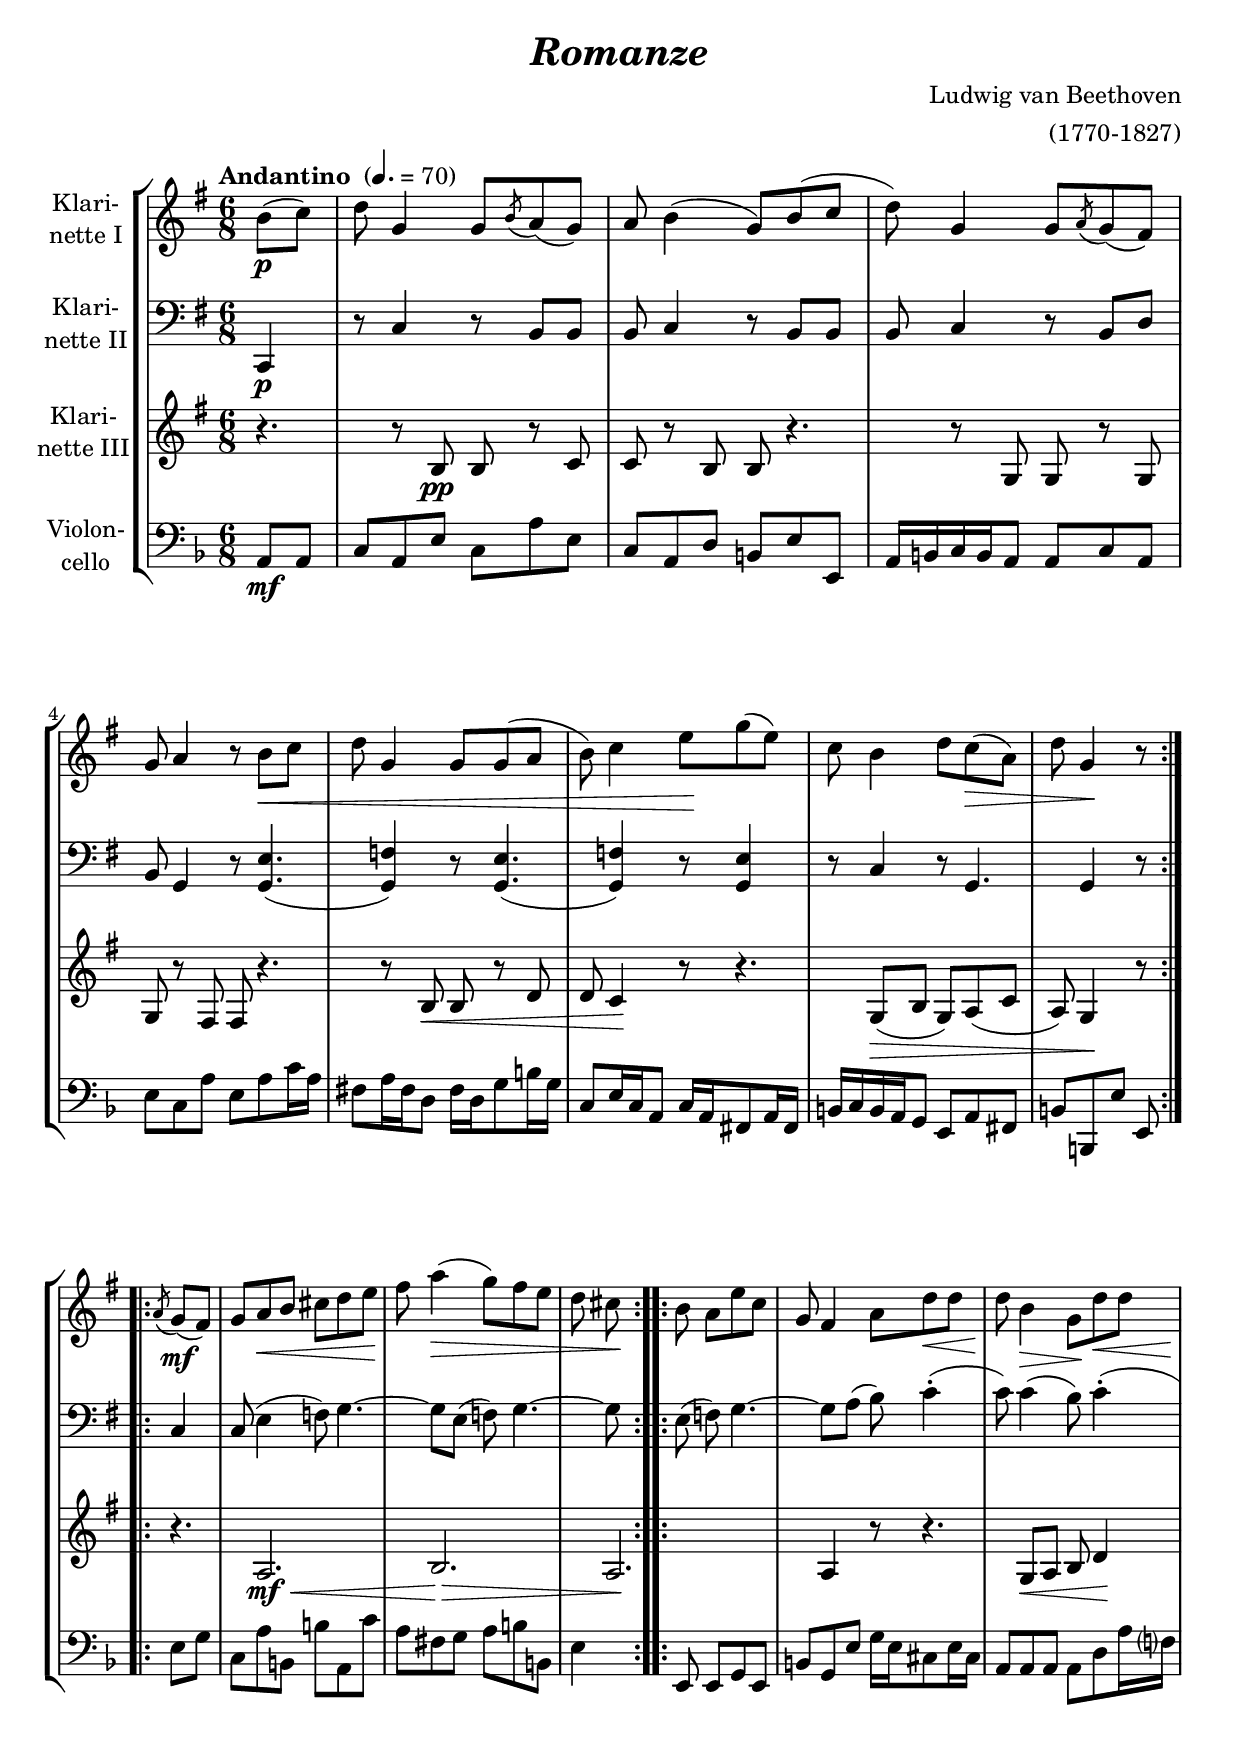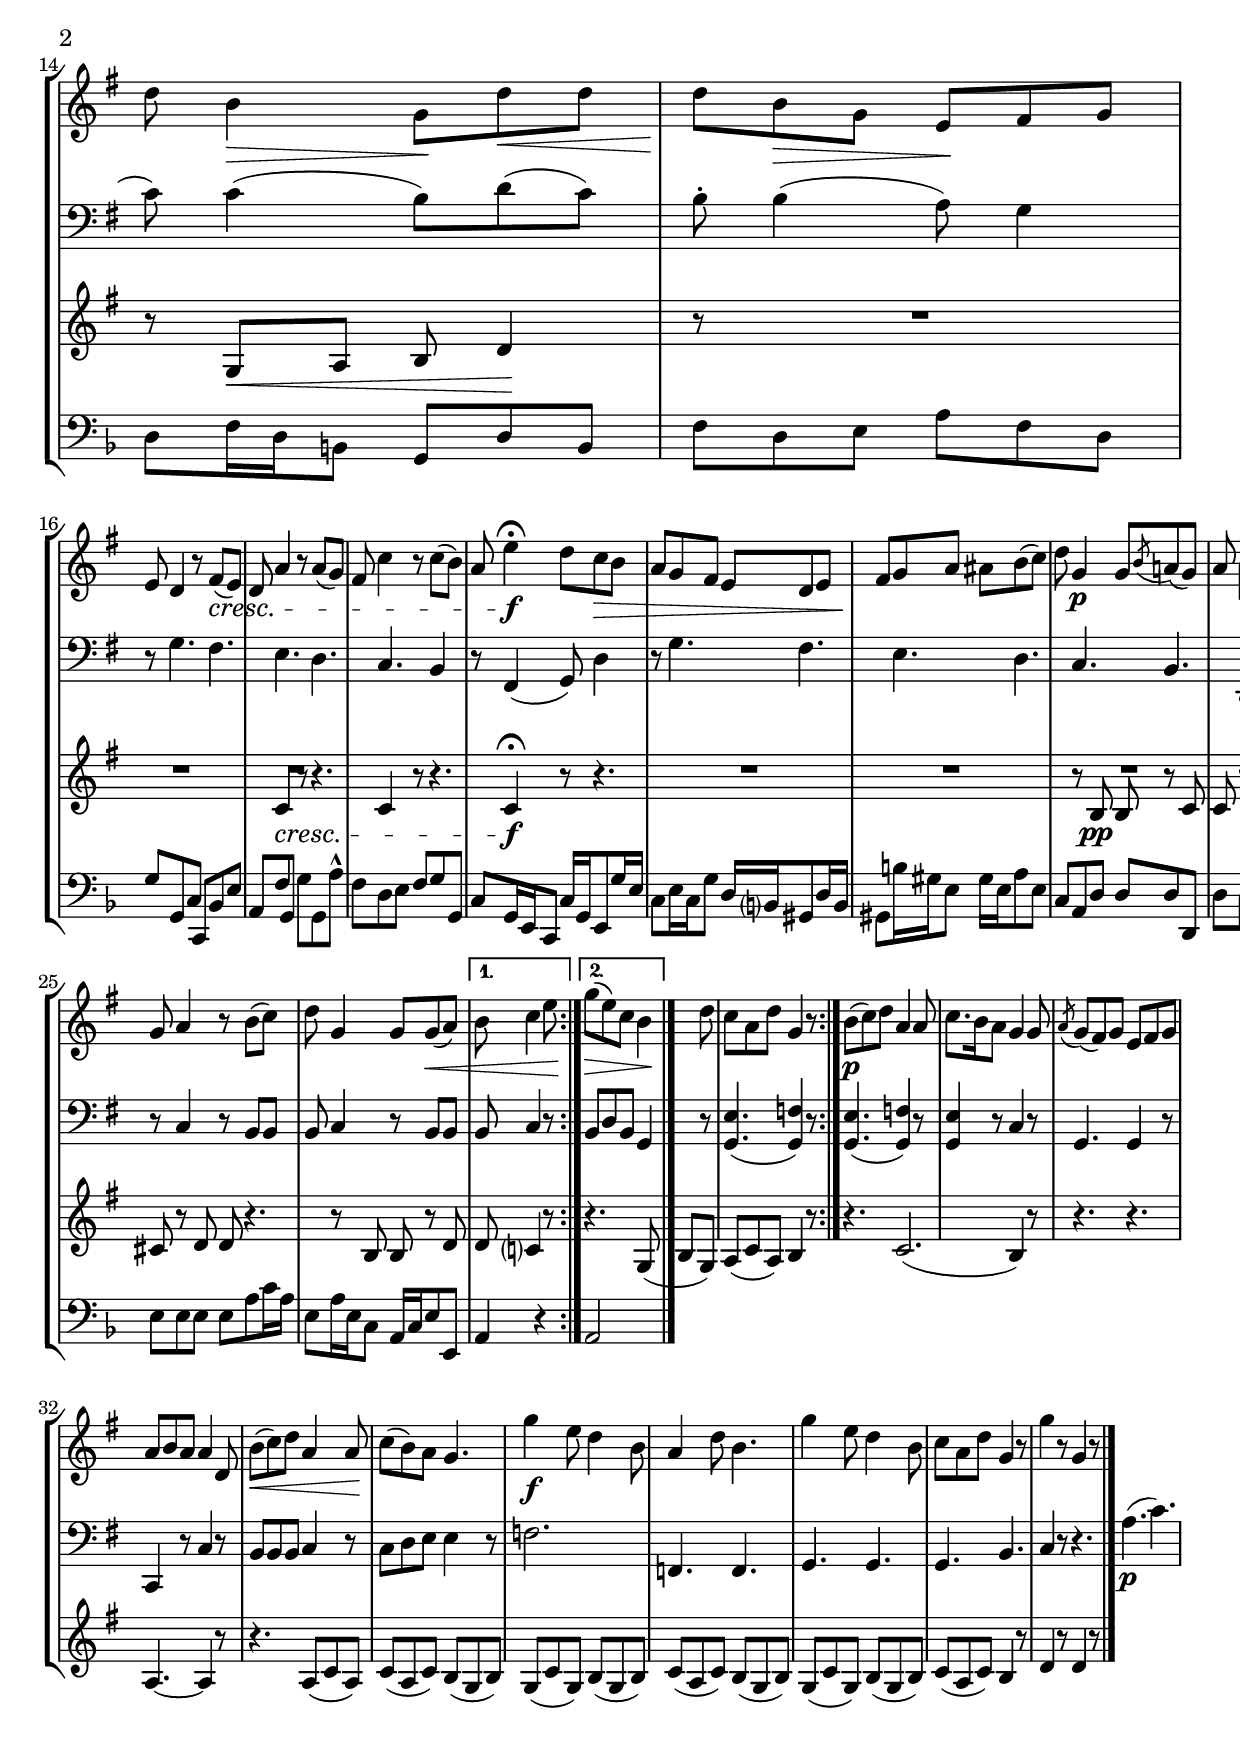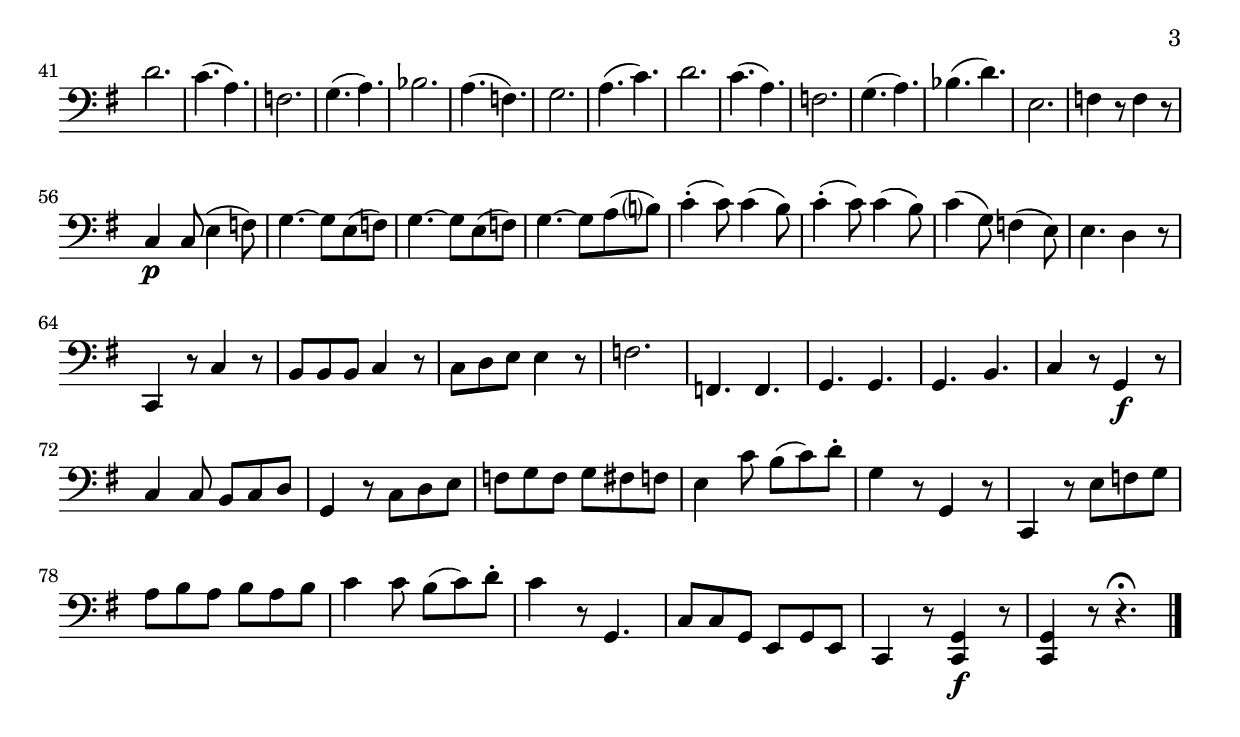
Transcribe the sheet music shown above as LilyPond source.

\version "2.18.2"
\include "deutsch.ly"
  
#(set-global-staff-size 21.025)

\header {
  title     = \markup \bold \italic "Romanze"
  composer  = "Ludwig van Beethoven"
  arranger  = "(1770-1827)"
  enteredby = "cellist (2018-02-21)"
%  piece     = ""
}

voiceconsts = {
  \key g \major
  \time 6/8
  \clef "treble"
%  \numericTimeSignature
  \compressFullBarRests
  % Set default beaming for all staves
% \set Timing.beamExceptions = #'()
% \set Timing.baseMoment     = #(ly:make-moment 1 4)
% \set Timing.beatStructure  = #'(1 1 1)
  \tempo "Andantino " 4.=70
}

micl = "clarinet"
mifl = "flute"
miob = "oboe"
mifh = "french horn"
misx = "tenor sax"
mist = "string ensemble 1"
miba = "cello"

va = \relative c'' {
  \voiceconsts

  \repeat volta 2 {
    \partial 4. h8(\p c) d
    g,4 g8 \acciaccatura h a( g) a
    h4( g8) h( c d)
    g,4 g8 \acciaccatura a g( fis) g

    a4 r8 h\< c d
    g,4 g8 g( a h)
    c4 e8\! g( e) c
    h4 d8 c(\> a) d

    g,4\! r8
  }
  \repeat volta 2 {
    \acciaccatura a g(\mf fis) g
    a\< h cis d e fis\!
    a4(\> g8) fis e d
    cis\! h a e' cis g
    fis4 a8 d\< d d\!

    h4\> g8\! d'\< d d\!
    h4\> g8\! d'\< d d\!
    h\> g e\! fis g e
    d4 r8 fis(\cresc e) d
    a'4 r8 a( g) fis

    c'4 r8 c( h) a
    e'4\fermata\f d8 c\> h a
    g fis e d e fis\!
    g a ais h( c) d
    g,4\p g8 \acciaccatura h a!( g) a

    h4 g8 h( c) d
    g,4 g8 \acciaccatura a g( fis) g
    a4 r8 h( c) d
    g,4 g8 g(\< a) h

    c4 e8\! g(\> e) c
    h4\! d8 c a d
    g,4 r8
  }
  h(\p c) d
  a4 a8 c8. h16 a8
  g4 g8 \acciaccatura a g( fis) g

  e fis g a h a
  a4 d,8 h'(\< c) d
  a4 a8\! c( h) a
  g4. g'4\f e8
  d4 h8 a4 d8

  h4. g'4 e8
  d4 h8 c a d
  g,4 r8 g'4 r8
  g,4 r8 \bar "|."
}

\include "v2.ily"
vc = \relative c' {
  \voiceconsts
  
  \repeat volta 2 {
    \partial 4. r4.
    r8 h\pp h r c c
    r h h r4.
    r8 g g r g g

    r fis fis r4.
    r8 h\< h r d d
    c4\! r8 r4.
    g8(\> h g) a( c a)

    g4\! r8
  }
  \repeat volta 2 {
    \grace s8 r4.
    a2.\mf\<
    h\!\>
    a\!
    a4 r8 r4.

    g8\< a h d4\! r8
    g,\< a h d4\! r8
    R2.*2
    c4\cresc r8 r4.

    c4 r8 r4.
    c4\fermata\f r8 r4.
    R2.*2
    r8 h\pp h r c c

    r h h r4.
    r8 h h r cis cis
    r d d r4.
    r8 h h r d d

    c?4 r8 r4.
    g8( h g) a( c a)
    h4 r8
  }
  r4.
  c2.(
  h4) r8 r4.

  r a~
  a4 r8 r4.
  a8( c a) c( a c)
  h( g h) g( c g)
  h( g h) c( a c)

  h( g h) g( c g)
  h( g h) c( a c)
  h4 r8 d4 r8
  d4 r8 \bar "|."
}

\include "v4.ily"

music = \new StaffGroup <<
      \new Staff {
	\set Staff.midiInstrument = \micl
	\set Staff.instrumentName = \markup \center-column { "Klari-" "nette I" }
	\transpose g g { \va }
      }

      \new Staff {
	\set Staff.midiInstrument = \micl
	\set Staff.instrumentName = \markup \center-column { "Klari-" "nette II" }
	\transpose g g { \vb }
      }

      \new Staff {
	\set Staff.midiInstrument = \micl
	\set Staff.instrumentName = \markup \center-column { "Klari-" "nette III" }
	\transpose g g { \vc }
      }

      \new Staff {
	\set Staff.midiInstrument = \miba
	\set Staff.instrumentName = \markup \center-column { "Violon-" "cello" }
	\transpose g f { \vd }
      }
>>

\book {
  \score {
    \music
    \layout {}
  }

  \score {
    \unfoldRepeats \music

    \midi {
      \context {
        \Score
      }
    }
  }
}
